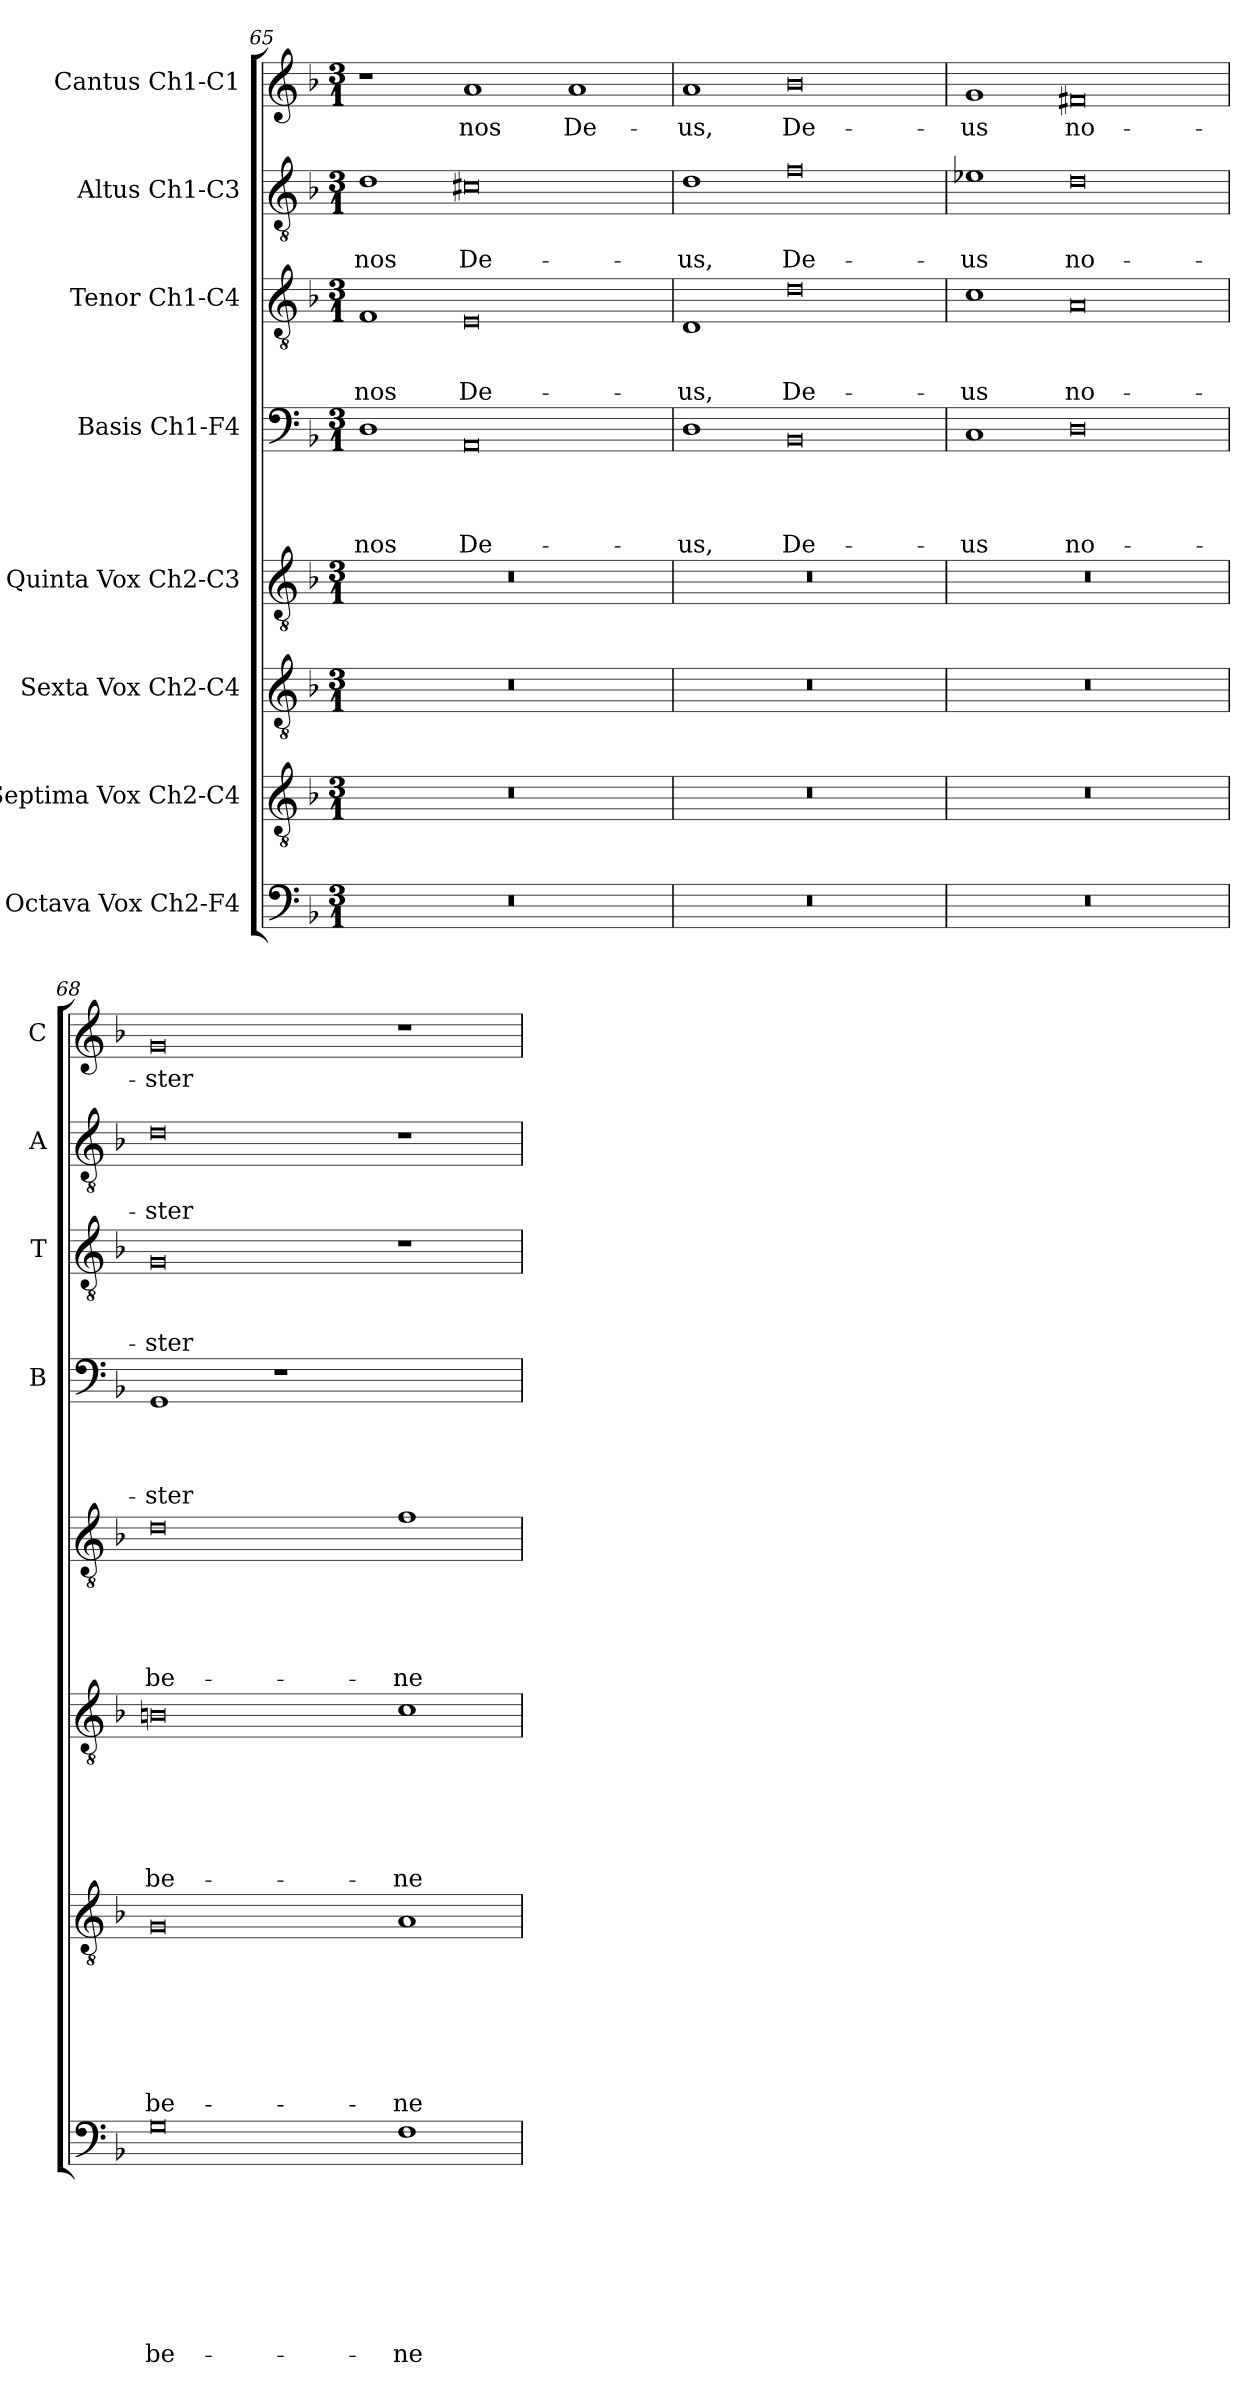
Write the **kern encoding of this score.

**kern	**text	**text	**text	**text	**text	**text	**text	**text	**kern	**text	**text	**text	**text	**text	**text	**text	**kern	**text	**text	**text	**text	**text	**text	**kern	**text	**text	**text	**text	**text	**kern	**text	**text	**text	**text	**kern	**text	**text	**text	**kern	**text	**text	**kern	**text
*part8	*part8	*part8	*part8	*part8	*part8	*part8	*part8	*part8	*part7	*part7	*part7	*part7	*part7	*part7	*part7	*part7	*part6	*part6	*part6	*part6	*part6	*part6	*part6	*part5	*part5	*part5	*part5	*part5	*part5	*part4	*part4	*part4	*part4	*part4	*part3	*part3	*part3	*part3	*part2	*part2	*part2	*part1	*part1
*staff8	*staff8	*staff8	*staff8	*staff8	*staff8	*staff8	*staff8	*staff8	*staff7	*staff7	*staff7	*staff7	*staff7	*staff7	*staff7	*staff7	*staff6	*staff6	*staff6	*staff6	*staff6	*staff6	*staff6	*staff5	*staff5	*staff5	*staff5	*staff5	*staff5	*staff4	*staff4	*staff4	*staff4	*staff4	*staff3	*staff3	*staff3	*staff3	*staff2	*staff2	*staff2	*staff1	*staff1
*I"Octava Vox Ch2-F4	*	*	*	*	*	*	*	*	*I"Septima Vox Ch2-C4	*	*	*	*	*	*	*	*I"Sexta Vox Ch2-C4	*	*	*	*	*	*	*I"Quinta Vox Ch2-C3	*	*	*	*	*	*I"Basis Ch1-F4	*	*	*	*	*I"Tenor Ch1-C4	*	*	*	*I"Altus Ch1-C3	*	*	*I"Cantus Ch1-C1	*
*	*	*	*	*	*	*	*	*	*	*	*	*	*	*	*	*	*	*	*	*	*	*	*	*	*	*	*	*	*	*I'B	*	*	*	*	*I'T	*	*	*	*I'A	*	*	*I'C	*
*clefF4	*	*	*	*	*	*	*	*	*clefGv2	*	*	*	*	*	*	*	*clefGv2	*	*	*	*	*	*	*clefGv2	*	*	*	*	*	*clefF4	*	*	*	*	*clefGv2	*	*	*	*clefGv2	*	*	*clefG2	*
*k[b-]	*	*	*	*	*	*	*	*	*k[b-]	*	*	*	*	*	*	*	*k[b-]	*	*	*	*	*	*	*k[b-]	*	*	*	*	*	*k[b-]	*	*	*	*	*k[b-]	*	*	*	*k[b-]	*	*	*k[b-]	*
*F:	*	*	*	*	*	*	*	*	*F:	*	*	*	*	*	*	*	*F:	*	*	*	*	*	*	*F:	*	*	*	*	*	*F:	*	*	*	*	*F:	*	*	*	*F:	*	*	*F:	*
*M3/1	*	*	*	*	*	*	*	*	*M3/1	*	*	*	*	*	*	*	*M3/1	*	*	*	*	*	*	*M3/1	*	*	*	*	*	*M3/1	*	*	*	*	*M3/1	*	*	*	*M3/1	*	*	*M3/1	*
=65	=65	=65	=65	=65	=65	=65	=65	=65	=65	=65	=65	=65	=65	=65	=65	=65	=65	=65	=65	=65	=65	=65	=65	=65	=65	=65	=65	=65	=65	=65	=65	=65	=65	=65	=65	=65	=65	=65	=65	=65	=65	=65	=65
!	!	!	!	!	!	!	!	!	!	!	!	!	!	!	!	!	!	!	!	!	!	!	!	!	!	!	!	!	!	!	!	!	!	!LO:LY:b	!	!	!	!LO:LY:b	!	!	!LO:LY:b	!	!
0.r	.	.	.	.	.	.	.	.	0.r	.	.	.	.	.	.	.	0.r	.	.	.	.	.	.	0.r	.	.	.	.	.	1D	.	.	.	nos	1F	.	.	nos	1d	.	nos	1r	.
!	!	!	!	!	!	!	!	!	!	!	!	!	!	!	!	!	!	!	!	!	!	!	!	!	!	!	!	!	!	!	!	!	!	!LO:LY:b	!	!	!	!LO:LY:b	!	!	!LO:LY:b	!	!LO:LY:b
.	.	.	.	.	.	.	.	.	.	.	.	.	.	.	.	.	.	.	.	.	.	.	.	.	.	.	.	.	.	0AA	.	.	.	De-	0E	.	.	De-	0c#X	.	De-	1a	nos
!	!	!	!	!	!	!	!	!	!	!	!	!	!	!	!	!	!	!	!	!	!	!	!	!	!	!	!	!	!	!	!	!	!	!	!	!	!	!	!	!	!	!	!LO:LY:b
.	.	.	.	.	.	.	.	.	.	.	.	.	.	.	.	.	.	.	.	.	.	.	.	.	.	.	.	.	.	.	.	.	.	.	.	.	.	.	.	.	.	1a	De-
=66	=66	=66	=66	=66	=66	=66	=66	=66	=66	=66	=66	=66	=66	=66	=66	=66	=66	=66	=66	=66	=66	=66	=66	=66	=66	=66	=66	=66	=66	=66	=66	=66	=66	=66	=66	=66	=66	=66	=66	=66	=66	=66	=66
!	!	!	!	!	!	!	!	!	!	!	!	!	!	!	!	!	!	!	!	!	!	!	!	!	!	!	!	!	!	!	!	!	!	!LO:LY:b	!	!	!	!LO:LY:b	!	!	!LO:LY:b	!	!LO:LY:b
0.r	.	.	.	.	.	.	.	.	0.r	.	.	.	.	.	.	.	0.r	.	.	.	.	.	.	0.r	.	.	.	.	.	1D	.	.	.	-us,	1D	.	.	-us,	1d	.	-us,	1a	-us,
!	!	!	!	!	!	!	!	!	!	!	!	!	!	!	!	!	!	!	!	!	!	!	!	!	!	!	!	!	!	!	!	!	!	!LO:LY:b	!	!	!	!LO:LY:b	!	!	!LO:LY:b	!	!LO:LY:b
.	.	.	.	.	.	.	.	.	.	.	.	.	.	.	.	.	.	.	.	.	.	.	.	.	.	.	.	.	.	0BB-	.	.	.	De-	0d	.	.	De-	0f	.	De-	0b-	De-
=67	=67	=67	=67	=67	=67	=67	=67	=67	=67	=67	=67	=67	=67	=67	=67	=67	=67	=67	=67	=67	=67	=67	=67	=67	=67	=67	=67	=67	=67	=67	=67	=67	=67	=67	=67	=67	=67	=67	=67	=67	=67	=67	=67
!	!	!	!	!	!	!	!	!	!	!	!	!	!	!	!	!	!	!	!	!	!	!	!	!	!	!	!	!	!	!	!	!	!	!LO:LY:b	!	!	!	!LO:LY:b	!	!	!LO:LY:b	!	!LO:LY:b
0.r	.	.	.	.	.	.	.	.	0.r	.	.	.	.	.	.	.	0.r	.	.	.	.	.	.	0.r	.	.	.	.	.	1C	.	.	.	-us	1c	.	.	-us	1e-X	.	-us	1g	-us
!	!	!	!	!	!	!	!	!	!	!	!	!	!	!	!	!	!	!	!	!	!	!	!	!	!	!	!	!	!	!	!	!	!	!LO:LY:b	!	!	!	!LO:LY:b	!	!	!LO:LY:b	!	!LO:LY:b
.	.	.	.	.	.	.	.	.	.	.	.	.	.	.	.	.	.	.	.	.	.	.	.	.	.	.	.	.	.	0D	.	.	.	no-	0A	.	.	no-	0d	.	no-	0f#X	no-
=68	=68	=68	=68	=68	=68	=68	=68	=68	=68	=68	=68	=68	=68	=68	=68	=68	=68	=68	=68	=68	=68	=68	=68	=68	=68	=68	=68	=68	=68	=68	=68	=68	=68	=68	=68	=68	=68	=68	=68	=68	=68	=68	=68
!	!	!	!	!	!	!	!	!LO:LY:b	!	!	!	!	!	!	!	!LO:LY:b	!	!	!	!	!	!	!LO:LY:b	!	!	!	!	!	!LO:LY:b	!	!	!	!	!LO:LY:b	!	!	!	!LO:LY:b	!	!	!LO:LY:b	!	!LO:LY:b
0G	.	.	.	.	.	.	.	be-	0G	.	.	.	.	.	.	be-	0Bn	.	.	.	.	.	be-	0d	.	.	.	.	be-	1GG	.	.	.	-ster	0G	.	.	-ster	0d	.	-ster	0g	-ster
.	.	.	.	.	.	.	.	.	.	.	.	.	.	.	.	.	.	.	.	.	.	.	.	.	.	.	.	.	.	1r	.	.	.	.	.	.	.	.	.	.	.	.	.
!	!	!	!	!	!	!	!	!LO:LY:b	!	!	!	!	!	!	!	!LO:LY:b	!	!	!	!	!	!	!LO:LY:b	!	!	!	!	!	!LO:LY:b	!	!	!	!	!	!	!	!	!	!	!	!	!	!
1F	.	.	.	.	.	.	.	-ne-	1A	.	.	.	.	.	.	-ne-	1c	.	.	.	.	.	-ne-	1f	.	.	.	.	-ne-	1ryy	.	.	.	.	1r	.	.	.	1r	.	.	1r	.
=	=	=	=	=	=	=	=	=	=	=	=	=	=	=	=	=	=	=	=	=	=	=	=	=	=	=	=	=	=	=	=	=	=	=	=	=	=	=	=	=	=	=	=
*-	*-	*-	*-	*-	*-	*-	*-	*-	*-	*-	*-	*-	*-	*-	*-	*-	*-	*-	*-	*-	*-	*-	*-	*-	*-	*-	*-	*-	*-	*-	*-	*-	*-	*-	*-	*-	*-	*-	*-	*-	*-	*-	*-
